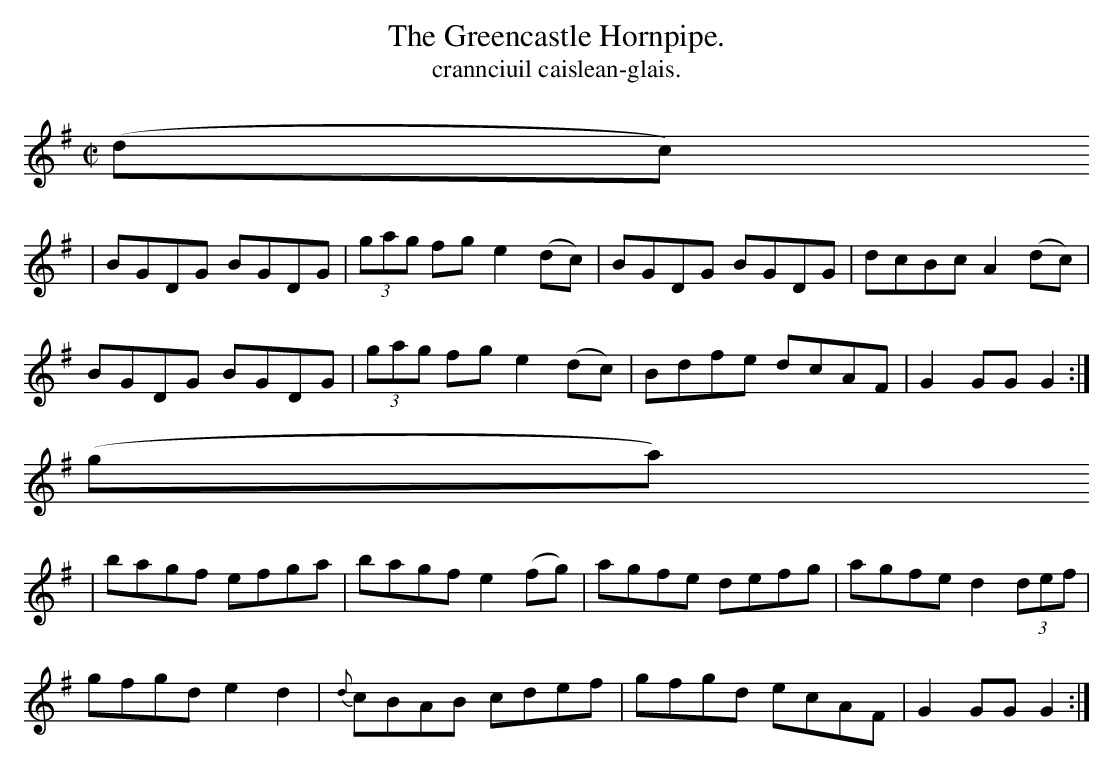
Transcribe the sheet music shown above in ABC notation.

X:1
T: Greencastle Hornpipe., The
T: crannciuil caislean-glais.
M: C|
K: G
(dc)
| BGDG BGDG | (3gag fg e2(dc) | BGDG BGDG | dcBc A2 (dc) |
BGDG BGDG | (3gag fg e2 (dc) | Bdfe dcAF | G2 GG G2 :|
(ga)
| bagf efga | bagf e2 (fg) | agfe defg | agfe d2 (3def |
gfgd e2d2 | {d}cBAB cdef | gfgd ecAF | G2GG G2 :|
